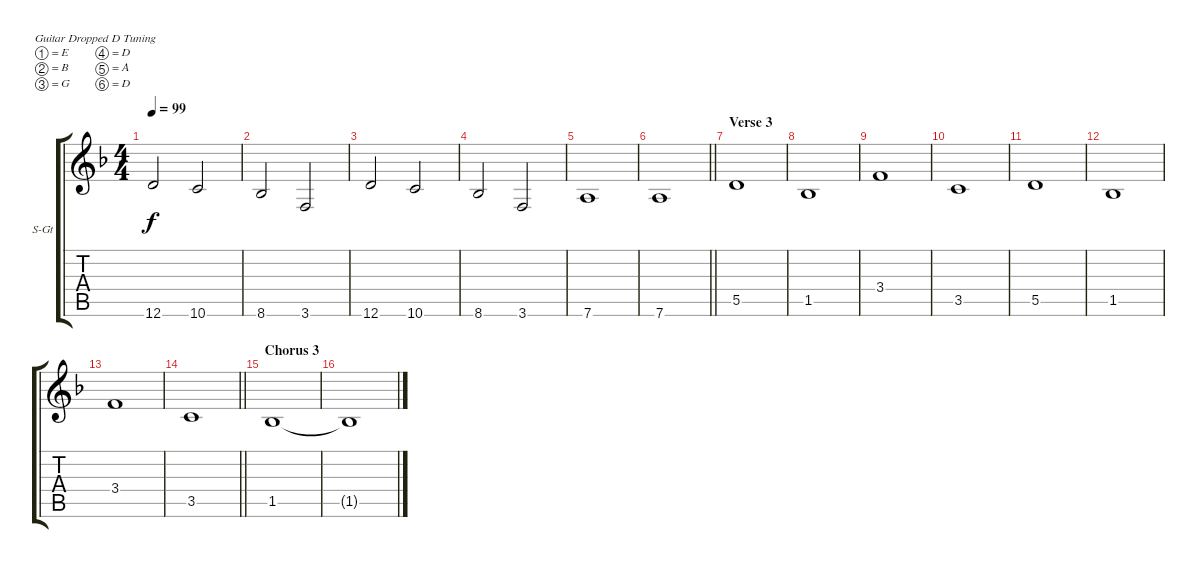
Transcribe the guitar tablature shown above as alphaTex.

\bracketExtendMode groupsimilarinstruments
\firstSystemTrackNameOrientation horizontal
\otherSystemsTrackNameOrientation horizontal
\track ("Strings Ensemble" "S-Gt") {instrument stringensemble1}
\staff {score tabs}
\tuning (E4 B3 G3 D3 A2 D2)
\displaytranspose 12
\ts (4 4)
\tempo 99
\clef g2
\ks f
12.6.2{dy f} 10.6.2 |
8.6.2 3.6.2 |
12.6.2 10.6.2 |
8.6.2 3.6.2 |
7.6.1 |
\barLineRight lightlight
7.6.1 |
\section ("" "Verse 3")
5.5.1 |
1.5.1 |
3.4.1 |
3.5.1 |
5.5.1 |
1.5.1 |
3.4.1 |
\barLineRight lightlight
3.5.1 |
\section ("" "Chorus 3")
1.5.1 |
1.5{t}.1
